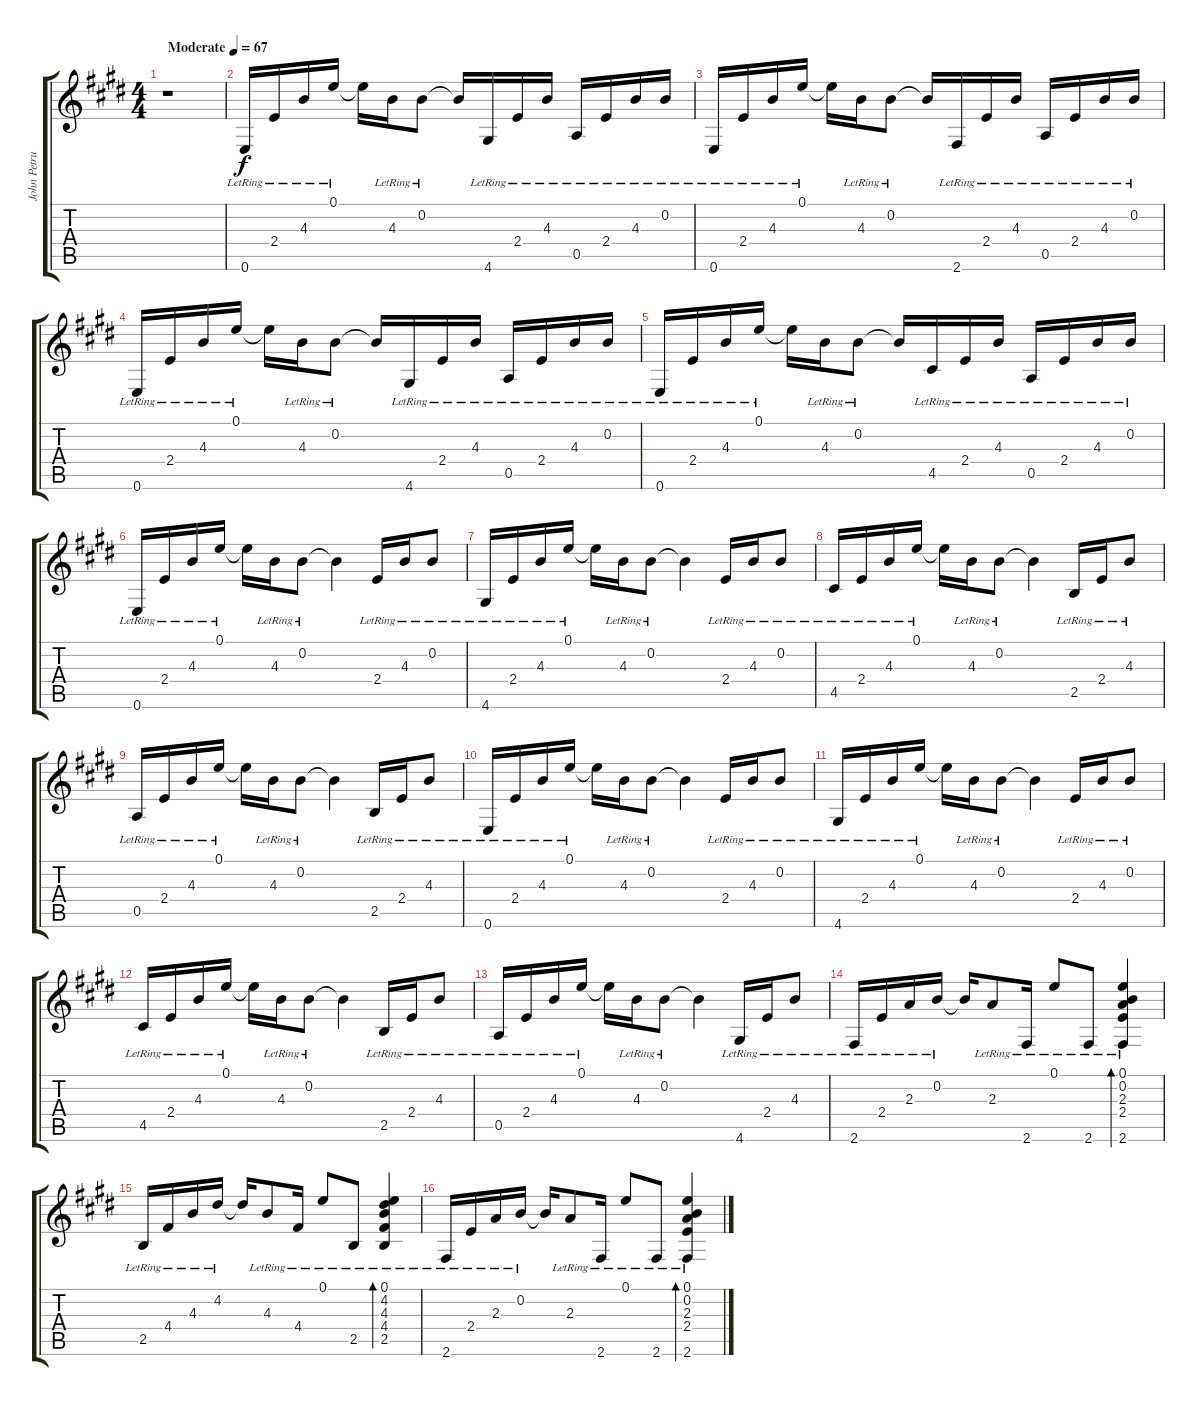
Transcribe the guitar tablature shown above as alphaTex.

\track ("John Petrucci - Acous. Gtr. 1" "John Petru") {instrument acousticguitarsteel}
\staff {score tabs}
\tuning (E4 B3 G3 D3 A2 E2) {hide}
\ts (4 4)
\tempo (67 "Moderate")
\clef g2
\ks e
r.1{dy f instrument acousticguitarsteel} |
0.6{lr}.16 2.4{lr}.16 4.3{lr}.16 0.1{lr}.16 0.1{t}.16 4.3{lr}.16 0.2{lr}.8 0.2{t}.16 4.6{lr}.16 2.4{lr}.16 4.3{lr}.16 0.5{lr}.16 2.4{lr}.16 4.3{lr}.16 0.2{lr}.16 |
0.6{lr}.16 2.4{lr}.16 4.3{lr}.16 0.1{lr}.16 0.1{t}.16 4.3{lr}.16 0.2{lr}.8 0.2{t}.16 2.6{lr}.16 2.4{lr}.16 4.3{lr}.16 0.5{lr}.16 2.4{lr}.16 4.3{lr}.16 0.2{lr}.16 |
0.6{lr}.16 2.4{lr}.16 4.3{lr}.16 0.1{lr}.16 0.1{t}.16 4.3{lr}.16 0.2{lr}.8 0.2{t}.16 4.6{lr}.16 2.4{lr}.16 4.3{lr}.16 0.5{lr}.16 2.4{lr}.16 4.3{lr}.16 0.2{lr}.16 |
0.6{lr}.16 2.4{lr}.16 4.3{lr}.16 0.1{lr}.16 0.1{t}.16 4.3{lr}.16 0.2{lr}.8 0.2{t}.16 4.5{lr}.16 2.4{lr}.16 4.3{lr}.16 0.5{lr}.16 2.4{lr}.16 4.3{lr}.16 0.2{lr}.16 |
0.6{lr}.16 2.4{lr}.16 4.3{lr}.16 0.1{lr}.16 0.1{t}.16 4.3{lr}.16 0.2{lr}.8 0.2{t}.4 2.4{lr}.16 4.3{lr}.16 0.2{lr}.8 |
4.6{lr}.16 2.4{lr}.16 4.3{lr}.16 0.1{lr}.16 0.1{t}.16 4.3{lr}.16 0.2{lr}.8 0.2{t}.4 2.4{lr}.16 4.3{lr}.16 0.2{lr}.8 |
4.5{lr}.16 2.4{lr}.16 4.3{lr}.16 0.1{lr}.16 0.1{t}.16 4.3{lr}.16 0.2{lr}.8 0.2{t}.4 2.5{lr}.16 2.4{lr}.16 4.3{lr}.8 |
0.5{lr}.16 2.4{lr}.16 4.3{lr}.16 0.1{lr}.16 0.1{t}.16 4.3{lr}.16 0.2{lr}.8 0.2{t}.4 2.5{lr}.16 2.4{lr}.16 4.3{lr}.8 |
0.6{lr}.16 2.4{lr}.16 4.3{lr}.16 0.1{lr}.16 0.1{t}.16 4.3{lr}.16 0.2{lr}.8 0.2{t}.4 2.4{lr}.16 4.3{lr}.16 0.2{lr}.8 |
4.6{lr}.16 2.4{lr}.16 4.3{lr}.16 0.1{lr}.16 0.1{t}.16 4.3{lr}.16 0.2{lr}.8 0.2{t}.4 2.4{lr}.16 4.3{lr}.16 0.2{lr}.8 |
4.5{lr}.16 2.4{lr}.16 4.3{lr}.16 0.1{lr}.16 0.1{t}.16 4.3{lr}.16 0.2{lr}.8 0.2{t}.4 2.5{lr}.16 2.4{lr}.16 4.3{lr}.8 |
0.5{lr}.16 2.4{lr}.16 4.3{lr}.16 0.1{lr}.16 0.1{t}.16 4.3{lr}.16 0.2{lr}.8 0.2{t}.4 4.6{lr}.16 2.4{lr}.16 4.3{lr}.8 |
2.6{lr}.16 2.4{lr}.16 2.3{lr}.16 0.2{lr}.16 0.2{t}.16 2.3{lr}.8 2.6{lr}.16 0.1{lr}.8 2.6{lr}.8 (0.1{lr} 0.2{lr} 2.3{lr} 2.4{lr} 2.6{lr}).4{bd 120} |
2.5{lr}.16 4.4{lr}.16 4.3{lr}.16 4.2{lr}.16 4.2{t}.16 4.3{lr}.8 4.4{lr}.16 0.1{lr}.8 2.5{lr}.8 (0.1{lr} 4.2{lr} 4.3{lr} 4.4{lr} 2.5{lr}).4{bd 120} |
2.6{lr}.16 2.4{lr}.16 2.3{lr}.16 0.2{lr}.16 0.2{t}.16 2.3{lr}.8 2.6{lr}.16 0.1{lr}.8 2.6{lr}.8 (0.1{lr} 0.2{lr} 2.3{lr} 2.4{lr} 2.6{lr}).4{bd 120}
